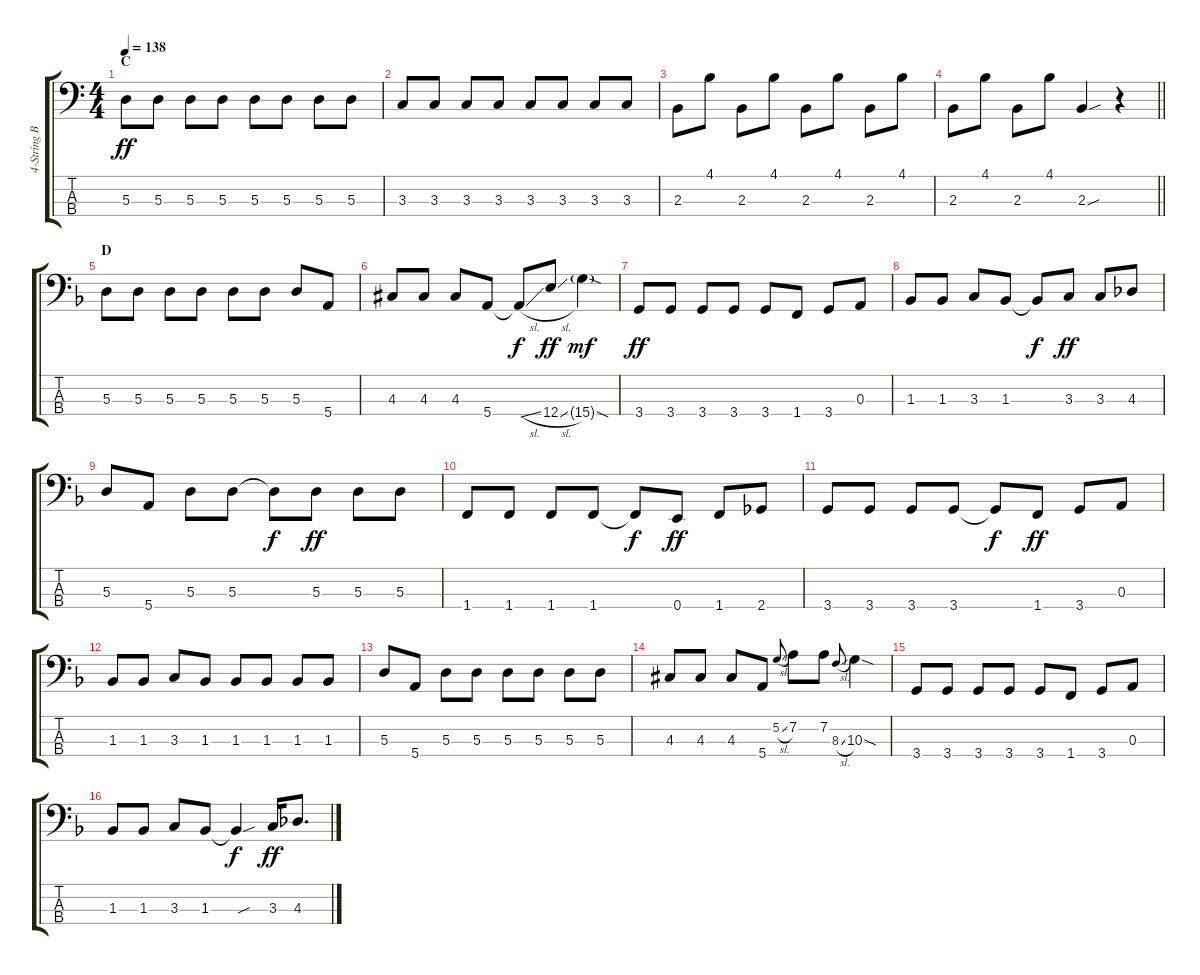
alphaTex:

\track ("4-String Bass" "4-String B") {mute instrument electricbasspick}
\staff {score tabs}
\tuning (G2 D2 A1 E1) {hide}
\ts (4 4)
\section ("" "C")
\tempo 138
\clef f4
\ks c
5.3.8{dy ff} 5.3.8 5.3.8 5.3.8 5.3.8 5.3.8 5.3.8 5.3.8 |
3.3.8 3.3.8 3.3.8 3.3.8 3.3.8 3.3.8 3.3.8 3.3.8 |
2.3.8 4.1.8 2.3.8 4.1.8 2.3.8 4.1.8 2.3.8 4.1.8 |
\barLineRight lightlight
2.3.8 4.1.8 2.3.8 4.1.8 2.3{sou}.4 r.4 |
\section ("" "D")
\ks f
5.3.8 5.3.8 5.3.8 5.3.8 5.3.8 5.3.8 5.3.8 5.4.8 |
4.3{acc #}.8 4.3{acc #}.8 4.3{acc #}.8 5.4.8 5.4{sl t}.8{dy f} 12.4{sl}.8{dy ff} 15.4{sod g}.4{dy mf} |
3.4.8{dy ff} 3.4.8 3.4.8 3.4.8 3.4.8 1.4.8 3.4.8 0.3.8 |
1.3.8 1.3.8 3.3.8 1.3.8 1.3{t}.8{dy f} 3.3.8{dy ff} 3.3.8 4.3.8 |
5.3.8 5.4.8 5.3.8 5.3.8 5.3{t}.8{dy f} 5.3.8{dy ff} 5.3.8 5.3.8 |
1.4.8 1.4.8 1.4.8 1.4.8 1.4{t}.8{dy f} 0.4.8{dy ff} 1.4.8 2.4.8 |
3.4.8 3.4.8 3.4.8 3.4.8 3.4{t}.8{dy f} 1.4.8{dy ff} 3.4.8 0.3.8 |
1.3.8 1.3.8 3.3.8 1.3.8 1.3.8 1.3.8 1.3.8 1.3.8 |
5.3.8 5.4.8 5.3.8 5.3.8 5.3.8 5.3.8 5.3.8 5.3.8 |
4.3{acc #}.8 4.3{acc #}.8 4.3{acc #}.8 5.4.8 5.2{sl}.8{gr onbeat} 7.2.8 7.2.8 8.3{sl}.8{gr onbeat} 10.3{sod}.4 |
3.4.8 3.4.8 3.4.8 3.4.8 3.4.8 1.4.8 3.4.8 0.3.8 |
1.3.8 1.3.8 3.3.8 1.3.8 1.3{sou t}.4{dy f} 3.3.16{dy ff} 4.3.8{d}
